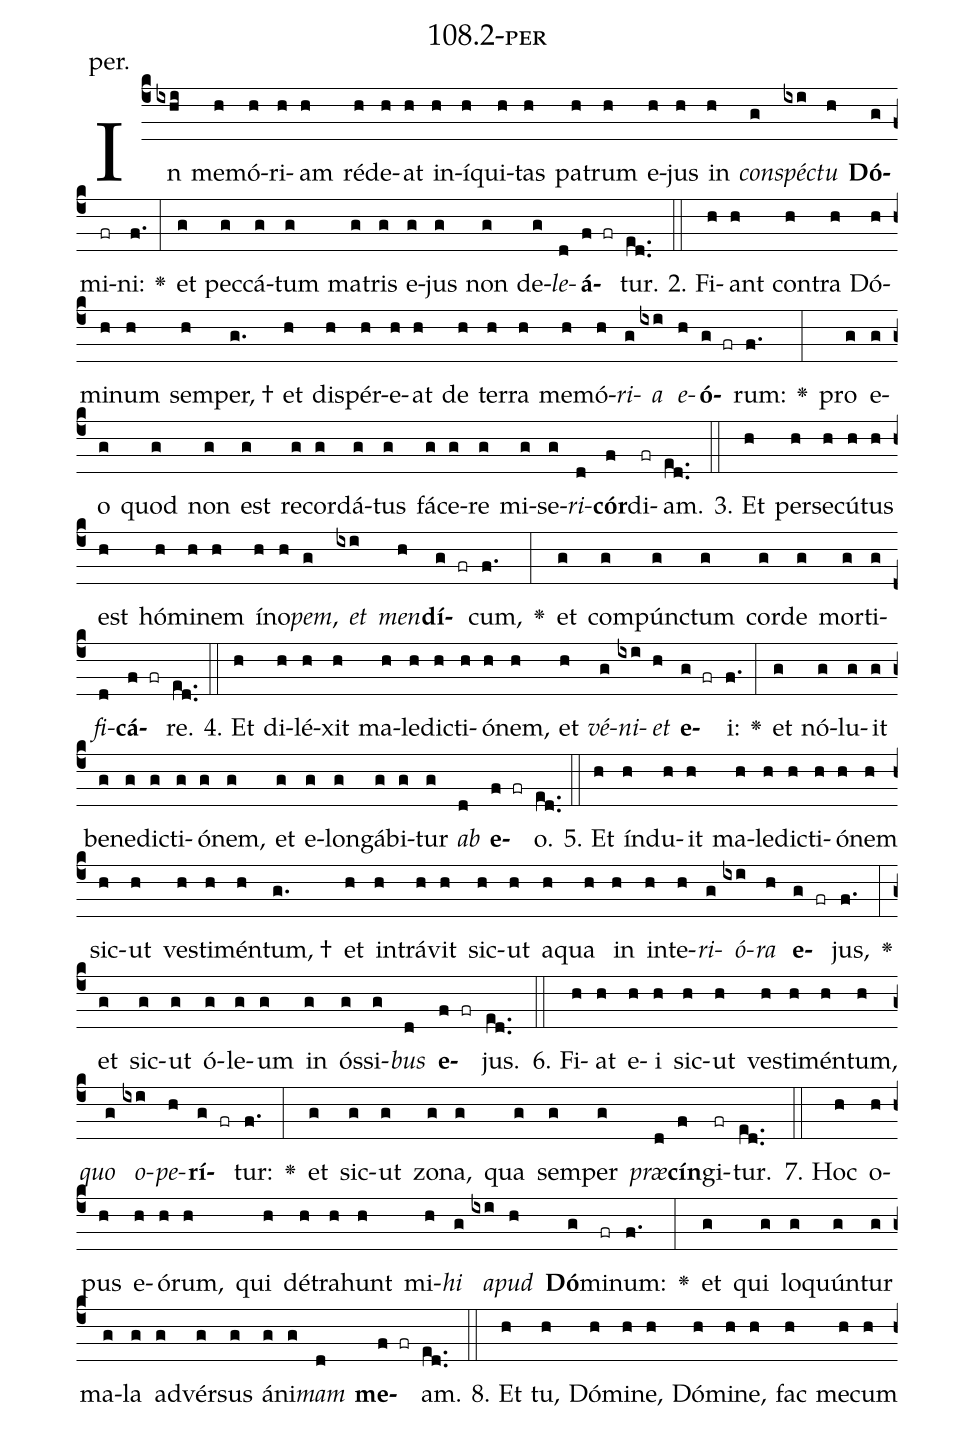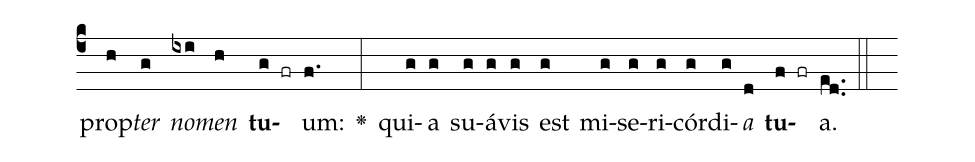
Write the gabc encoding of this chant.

name: 108.2-per;
annotation: per.;
%%
(c4)In(ixhi) me(h)mó(h)ri(h)am(h) réd(h)e(h)at(h) in(h)í(h)qui(h)tas(h) pa(h)trum(h) e(h)jus(h) in(h) <i>con</i>(g)<i>spéc</i>(ixi)<i>tu</i>(h) <b>Dó</b>(g)mi(fr)ni:(f.) <v>\greheightstar</v>(:) et(g) pec(g)cá(g)tum(g) ma(g)tris(g) e(g)jus(g) non(g) de(g)<i>le</i>(d)<b>á</b>(f fr)tur.(ed..) (::)
2. Fi(h)ant(h) con(h)tra(h) Dó(h)mi(h)num(h) sem(h)per, †(g.) et(h) dis(h)pér(h)e(h)at(h) de(h) ter(h)ra(h) me(h)mó(h)<i>ri</i>(g)<i>a</i>(ixi) <i>e</i>(h)<b>ó</b>(g fr)rum:(f.) <v>\greheightstar</v>(:) pro(g) e(g)o(g) quod(g) non(g) est(g) re(g)cor(g)dá(g)tus(g) fá(g)ce(g)re(g) mi(g)se(g)<i>ri</i>(d)<b>cór</b>(f)di(fr)am.(ed..) (::)
3. Et(h) per(h)se(h)cú(h)tus(h) est(h) hó(h)mi(h)nem(h) ín(h)o(h)<i>pem</i>,(g) <i>et</i>(ixi) <i>men</i>(h)<b>dí</b>(g fr)cum,(f.) <v>\greheightstar</v>(:) et(g) com(g)púnc(g)tum(g) cor(g)de(g) mor(g)ti(g)<i>fi</i>(d)<b>cá</b>(f fr)re.(ed..) (::)
4. Et(h) di(h)lé(h)xit(h) ma(h)le(h)dic(h)ti(h)ó(h)nem,(h) et(h) <i>vé</i>(g)<i>ni</i>(ixi)<i>et</i>(h) <b>e</b>(g fr)i:(f.) <v>\greheightstar</v>(:) et(g) nó(g)lu(g)it(g) be(g)ne(g)dic(g)ti(g)ó(g)nem,(g) et(g) e(g)lon(g)gá(g)bi(g)tur(g) <i>ab</i>(d) <b>e</b>(f fr)o.(ed..) (::)
5. Et(h) índ(h)u(h)it(h) ma(h)le(h)dic(h)ti(h)ó(h)nem(h) sic(h)ut(h) ves(h)ti(h)mén(h)tum, †(g.) et(h) in(h)trá(h)vit(h) sic(h)ut(h) a(h)qua(h) in(h) in(h)te(h)<i>ri</i>(g)<i>ó</i>(ixi)<i>ra</i>(h) <b>e</b>(g fr)jus,(f.) <v>\greheightstar</v>(:) et(g) sic(g)ut(g) ó(g)le(g)um(g) in(g) ós(g)si(g)<i>bus</i>(d) <b>e</b>(f fr)jus.(ed..) (::)
6. Fi(h)at(h) e(h)i(h) sic(h)ut(h) ves(h)ti(h)mén(h)tum,(h) <i>quo</i>(g) <i>o</i>(ixi)<i>pe</i>(h)<b>rí</b>(g fr)tur:(f.) <v>\greheightstar</v>(:) et(g) sic(g)ut(g) zo(g)na,(g) qua(g) sem(g)per(g) <i>præ</i>(d)<b>cín</b>(f)gi(fr)tur.(ed..) (::)
7. Hoc(h) o(h)pus(h) e(h)ó(h)rum,(h) qui(h) dé(h)tra(h)hunt(h) mi(h)<i>hi</i>(g) <i>a</i>(ixi)<i>pud</i>(h) <b>Dó</b>(g)mi(fr)num:(f.) <v>\greheightstar</v>(:) et(g) qui(g) lo(g)quún(g)tur(g) ma(g)la(g) ad(g)vér(g)sus(g) á(g)ni(g)<i>mam</i>(d) <b>me</b>(f fr)am.(ed..) (::)
8. Et(h) tu,(h) Dó(h)mi(h)ne,(h) Dó(h)mi(h)ne,(h) fac(h) me(h)cum(h) prop(h)<i>ter</i>(g) <i>no</i>(ixi)<i>men</i>(h) <b>tu</b>(g fr)um:(f.) <v>\greheightstar</v>(:) qui(g)a(g) su(g)á(g)vis(g) est(g) mi(g)se(g)ri(g)cór(g)di(g)<i>a</i>(d) <b>tu</b>(f fr)a.(ed..) (::)
